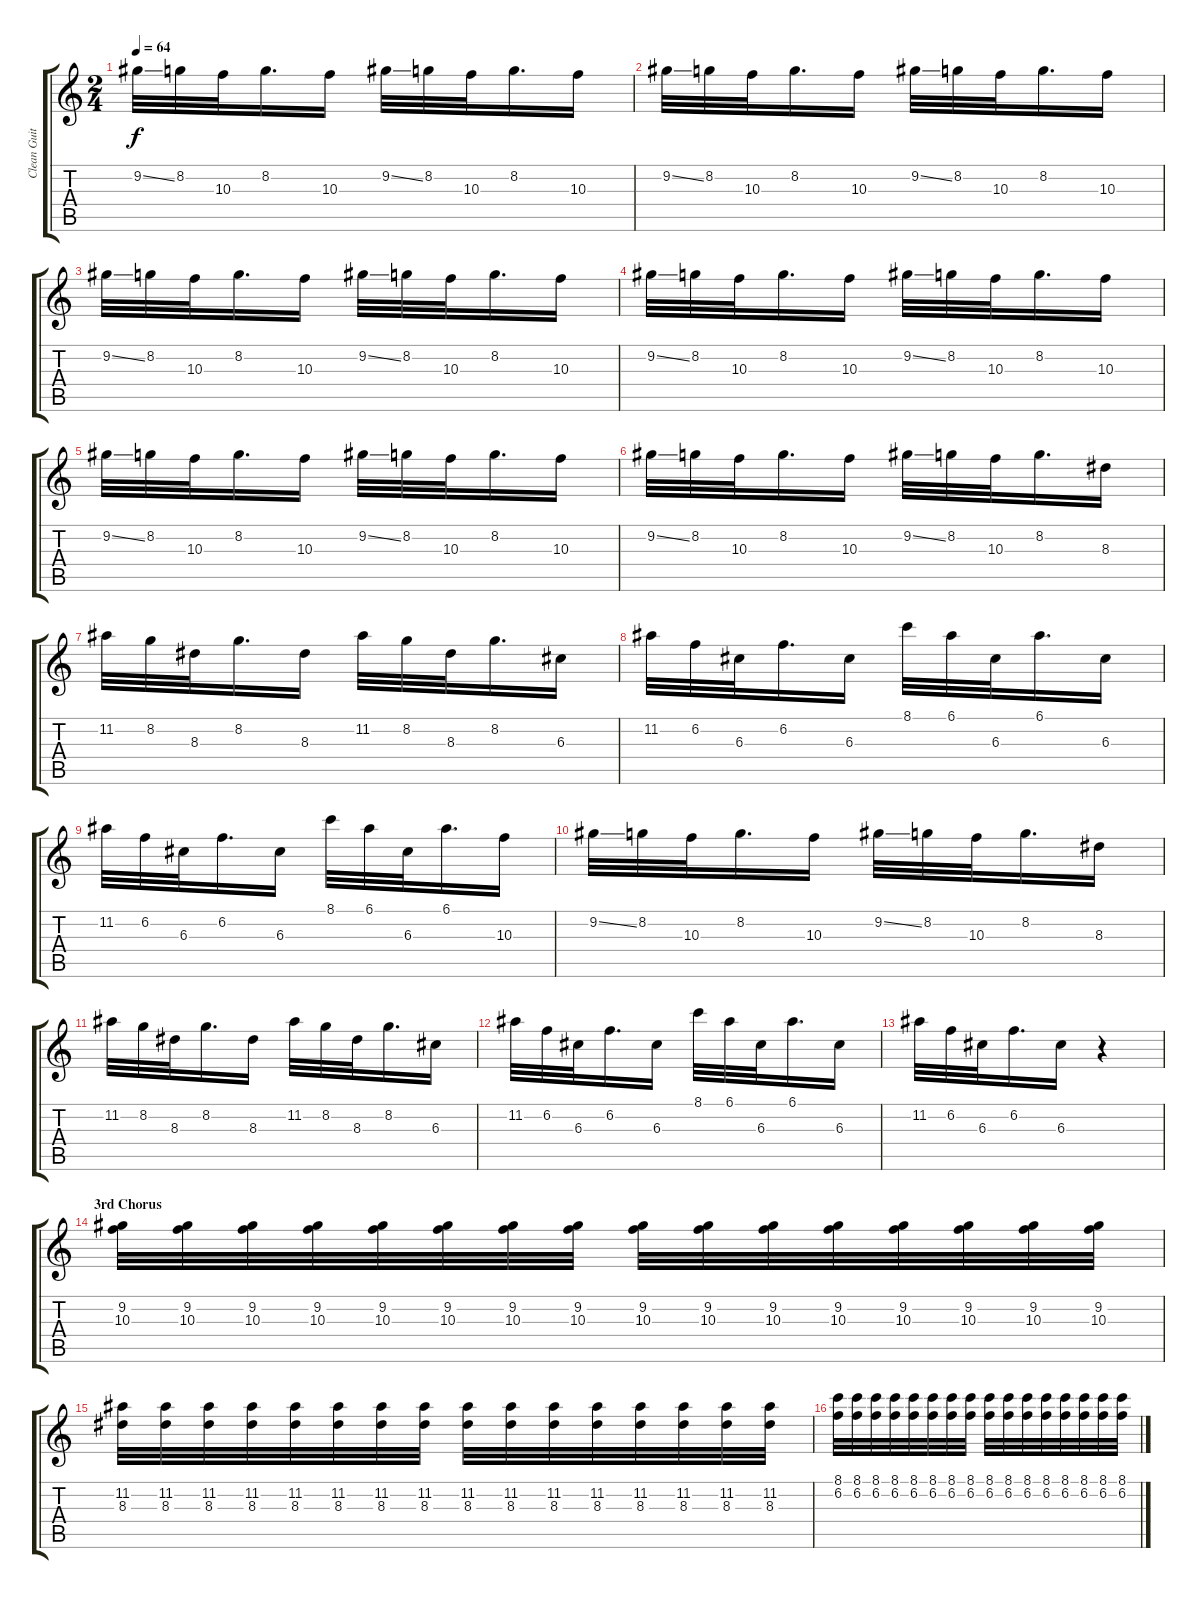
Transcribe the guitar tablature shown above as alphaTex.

\track ("Clean Guitar" "Clean Guit") {instrument electricguitarjazz}
\staff {score tabs}
\tuning (E4 B3 G3 D3 A2 E2) {hide}
\ts (2 4)
\tempo 64
\clef g2
\ks c
9.2{ss}.32{dy f} 8.2.32 10.3.32 8.2.16{d} 10.3.16 9.2{ss}.32 8.2.32 10.3.32 8.2.16{d} 10.3.16 |
9.2{ss}.32 8.2.32 10.3.32 8.2.16{d} 10.3.16 9.2{ss}.32 8.2.32 10.3.32 8.2.16{d} 10.3.16 |
9.2{ss}.32 8.2.32 10.3.32 8.2.16{d} 10.3.16 9.2{ss}.32 8.2.32 10.3.32 8.2.16{d} 10.3.16 |
9.2{ss}.32 8.2.32 10.3.32 8.2.16{d} 10.3.16 9.2{ss}.32 8.2.32 10.3.32 8.2.16{d} 10.3.16 |
9.2{ss}.32 8.2.32 10.3.32 8.2.16{d} 10.3.16 9.2{ss}.32 8.2.32 10.3.32 8.2.16{d} 10.3.16 |
9.2{ss}.32 8.2.32 10.3.32 8.2.16{d} 10.3.16 9.2{ss}.32 8.2.32 10.3.32 8.2.16{d} 8.3.16 |
11.2.32 8.2.32 8.3.32 8.2.16{d} 8.3.16 11.2.32 8.2.32 8.3.32 8.2.16{d} 6.3.16 |
11.2.32 6.2.32 6.3.32 6.2.16{d} 6.3.16 8.1.32 6.1.32 6.3.32 6.1.16{d} 6.3.16 |
11.2.32 6.2.32 6.3.32 6.2.16{d} 6.3.16 8.1.32 6.1.32 6.3.32 6.1.16{d} 10.3.16 |
9.2{ss}.32 8.2.32 10.3.32 8.2.16{d} 10.3.16 9.2{ss}.32 8.2.32 10.3.32 8.2.16{d} 8.3.16 |
11.2.32 8.2.32 8.3.32 8.2.16{d} 8.3.16 11.2.32 8.2.32 8.3.32 8.2.16{d} 6.3.16 |
11.2.32 6.2.32 6.3.32 6.2.16{d} 6.3.16 8.1.32 6.1.32 6.3.32 6.1.16{d} 6.3.16 |
11.2.32 6.2.32 6.3.32 6.2.16{d} 6.3.16 r.4 |
\section ("" "3rd Chorus")
(9.2 10.3).32 (9.2 10.3).32 (9.2 10.3).32 (9.2 10.3).32 (9.2 10.3).32 (9.2 10.3).32 (9.2 10.3).32 (9.2 10.3).32 (9.2 10.3).32 (9.2 10.3).32 (9.2 10.3).32 (9.2 10.3).32 (9.2 10.3).32 (9.2 10.3).32 (9.2 10.3).32 (9.2 10.3).32 |
(11.2 8.3).32 (11.2 8.3).32 (11.2 8.3).32 (11.2 8.3).32 (11.2 8.3).32 (11.2 8.3).32 (11.2 8.3).32 (11.2 8.3).32 (11.2 8.3).32 (11.2 8.3).32 (11.2 8.3).32 (11.2 8.3).32 (11.2 8.3).32 (11.2 8.3).32 (11.2 8.3).32 (11.2 8.3).32 |
(8.1 6.2).32 (8.1 6.2).32 (8.1 6.2).32 (8.1 6.2).32 (8.1 6.2).32 (8.1 6.2).32 (8.1 6.2).32 (8.1 6.2).32 (8.1 6.2).32 (8.1 6.2).32 (8.1 6.2).32 (8.1 6.2).32 (8.1 6.2).32 (8.1 6.2).32 (8.1 6.2).32 (8.1 6.2).32
